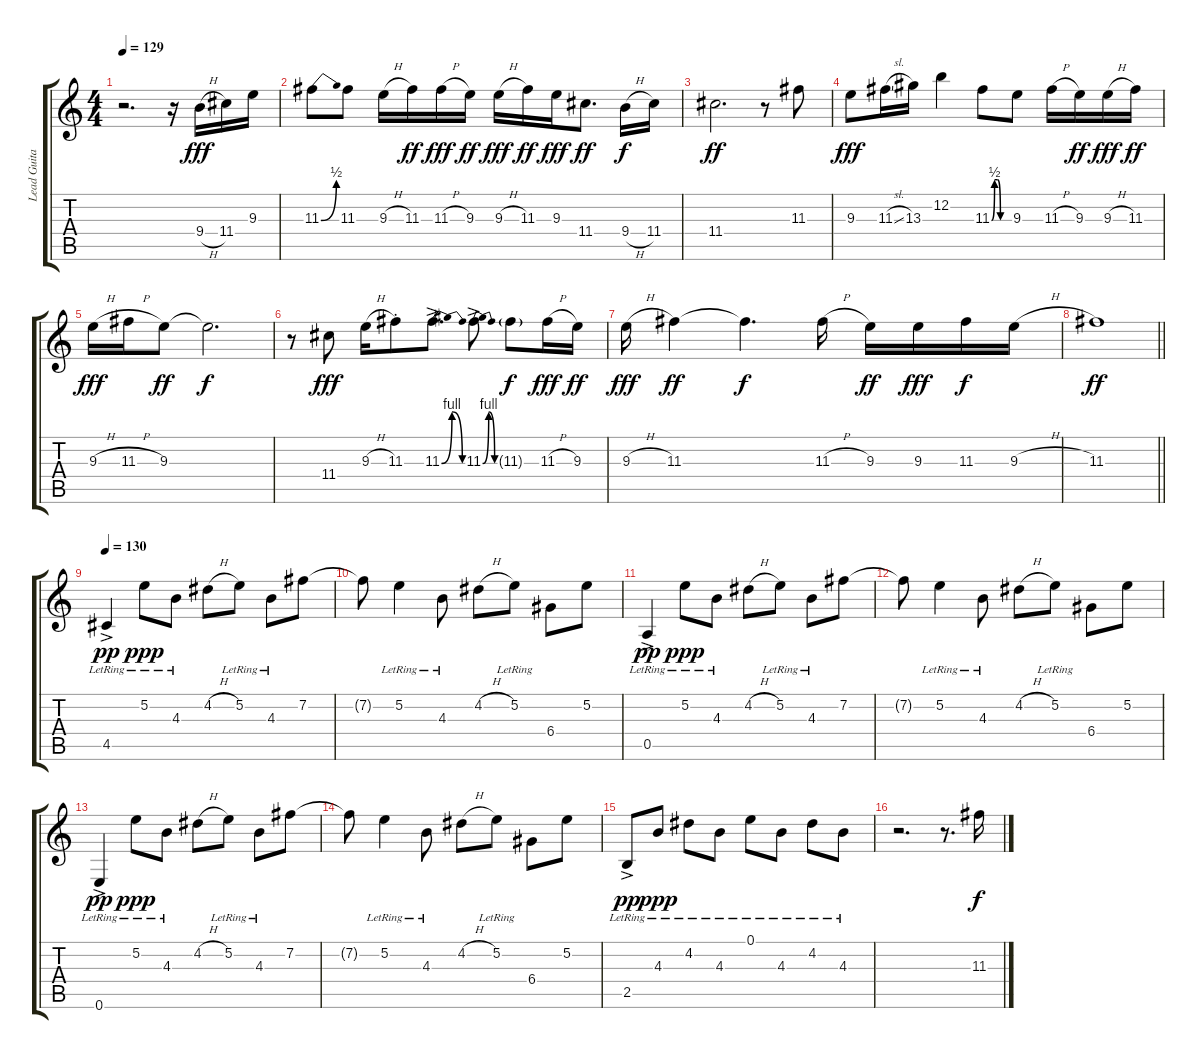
\track ("Lead Guitar (Slash)" "Lead Guita") {instrument electricguitarjazz}
\staff {score tabs}
\tuning (E4 B3 G3 D3 A2 E2) {hide}
\ts (4 4)
\tempo 129
\clef g2
\ks c
r.2{d dy ppp} r.16 9.4{h}.16{dy fff volume 16 instrument electricguitarmuted} 11.4.16 9.3.16 |
11.3{be (bend 0 0 60 2)}.8 11.3.8 9.3{h}.16 11.3.16{dy ff} 11.3{h}.16{dy fff} 9.3.16{dy ff} 9.3{h}.16{dy fff} 11.3.16{dy ff} 9.3.16{dy fff} 11.4.8{d dy ff} 9.4{h}.16{dy f} 11.4.16 |
11.4.2{d dy ff} r.8 11.3.8 |
9.3.8{dy fff} 11.3{sl}.16 13.3.16 12.2.4 11.3{be (custom 0 0 10 2 20 2 30 0 60 0)}.8 9.3.8 11.3{h}.16 9.3.16{dy ff} 9.3{h}.16{dy fff} 11.3.16{dy ff} |
9.3{h}.16{dy fff} 11.3{h}.16 9.3.8{dy ff} 9.3{t}.2{d dy f} |
r.8 11.4.8{dy fff} 9.3{h}.16 11.3{st}.8 11.3{be (bendrelease 0 0 45 4 55 4 60 0) ac}.8{d} 11.3{be (bendrelease 0 0 45 4 55 4 60 0) ac}.8 11.3{g}.8{dy f} 11.3{h}.16{dy fff} 9.3.16{dy ff} |
9.3{h}.16{dy fff} 11.3.4{dy ff} 11.3{t}.4{d dy f} 11.3{h}.16 9.3.16{dy ff} 9.3.16{dy fff} 11.3.16{dy f} 9.3{h}.16 |
\barLineRight lightlight
11.3.1{dy ff} |
\tempo 130
4.5{ac lr}.4{dy pp volume 13} 5.2{lr}.8{dy ppp} 4.3{lr}.8 4.2{h}.8 5.2{lr}.8 4.3{lr}.8 7.2.8 |
7.2{t}.8 5.2{lr}.4 4.3{lr}.8 4.2{h}.8 5.2{lr}.8 6.4.8 5.2.8 |
0.5{ac lr}.4{dy pp} 5.2{lr}.8{dy ppp} 4.3{lr}.8 4.2{h}.8 5.2{lr}.8 4.3{lr}.8 7.2.8 |
7.2{t}.8 5.2{lr}.4 4.3{lr}.8 4.2{h}.8 5.2{lr}.8 6.4.8 5.2.8 |
0.6{ac lr}.4{dy pp} 5.2{lr}.8{dy ppp} 4.3{lr}.8 4.2{h}.8 5.2{lr}.8 4.3{lr}.8 7.2.8 |
7.2{t}.8 5.2{lr}.4 4.3{lr}.8 4.2{h}.8 5.2{lr}.8 6.4.8 5.2.8 |
2.5{ac lr}.8{dy pp} 4.3{lr}.8{dy ppp} 4.2{lr}.8 4.3{lr}.8 0.1{lr}.8 4.3{lr}.8 4.2{lr}.8 4.3{lr}.8 |
r.2{d} r.8{d} 11.3{h}.16{dy f}
